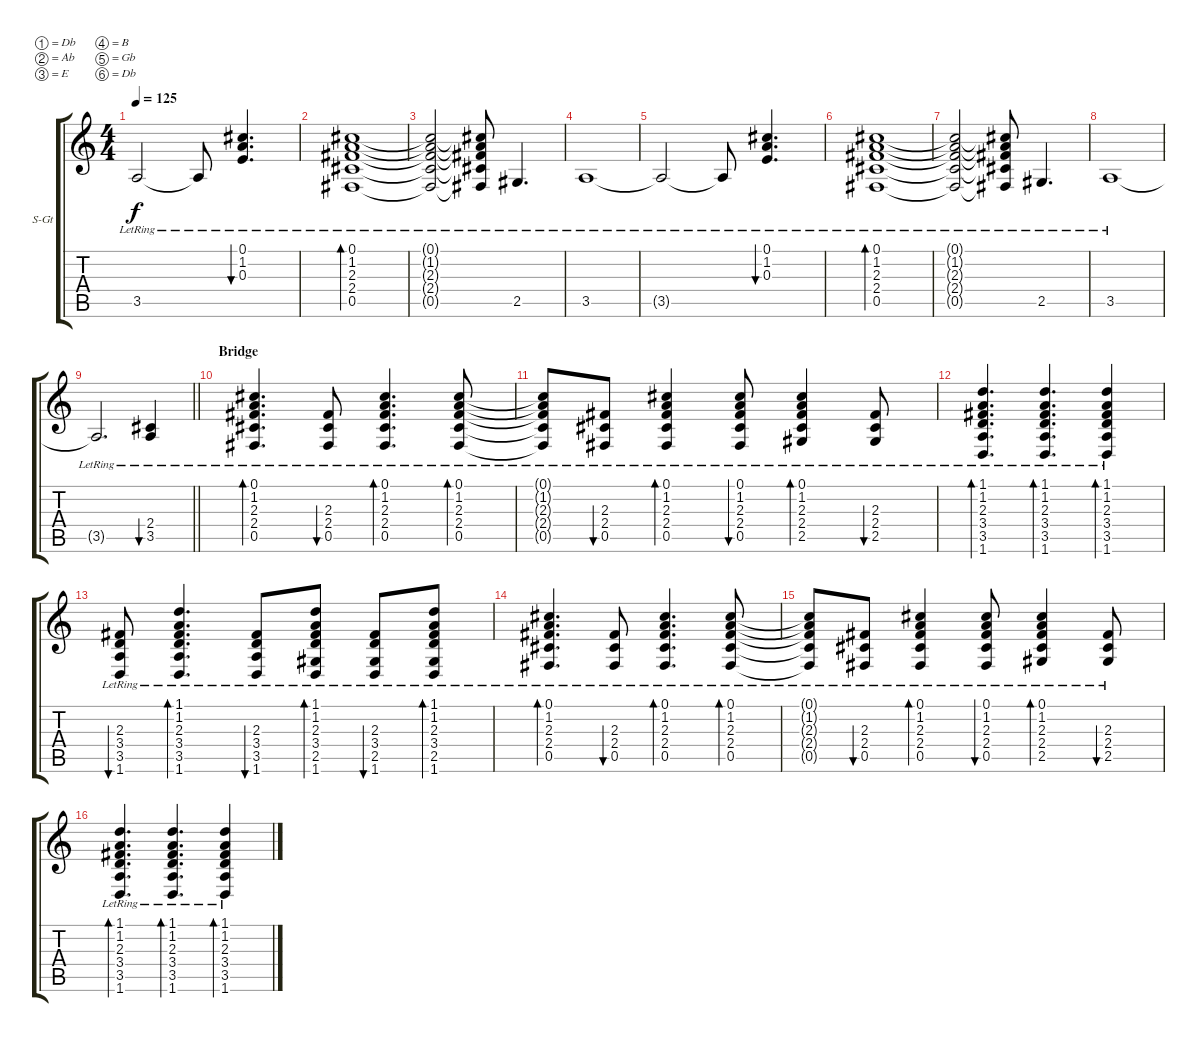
\bracketExtendMode groupsimilarinstruments
\firstSystemTrackNameOrientation horizontal
\otherSystemsTrackNameOrientation horizontal
\track ("Acoustic 01" "S-Gt") {instrument acousticguitarsteel}
\staff {score tabs}
\tuning (Db4 Ab3 E3 B2 Gb2 Db2)
\ts (4 4)
\tempo 125
\clef g2
\ks c
3.5{lr t}.2{dy f} 3.5{lr t}.8 (0.1{lr} 1.2{lr} 0.3{lr}).4{d bu 120} |
(0.1{lr} 1.2{lr} 2.3{lr} 2.4{lr} 0.5{lr}).1{bd 120} |
(0.1{lr t} 1.2{lr t} 2.3{lr t} 2.4{lr t} 0.5{lr t}).2 (0.1{lr t} 1.2{lr t} 2.3{lr t} 2.4{lr t} 0.5{lr t}).8 2.5{lr}.4{d} |
3.5{lr}.1 |
3.5{lr t}.2 3.5{lr t}.8 (0.1{lr} 1.2{lr} 0.3{lr}).4{d bu 120} |
(0.1{lr} 1.2{lr} 2.3{lr} 2.4{lr} 0.5{lr}).1{bd 120} |
(0.1{lr t} 1.2{lr t} 2.3{lr t} 2.4{lr t} 0.5{lr t}).2 (0.1{lr t} 1.2{lr t} 2.3{lr t} 2.4{lr t} 0.5{lr t}).8 2.5{lr}.4{d} |
3.5{lr}.1 |
\barLineRight lightlight
3.5{lr t}.2{d} (2.4{lr} 3.5{lr}).4{bu 120} |
\section ("" "Bridge")
(0.1{lr} 1.2{lr} 2.3{lr} 2.4{lr} 0.5{lr}).4{d bd 30} (2.3{lr} 2.4{lr} 0.5{lr}).8{bu 30} (0.1{lr} 1.2{lr} 2.3{lr} 2.4{lr} 0.5{lr}).4{d bd 30} (0.1{lr} 1.2{lr} 2.3{lr} 2.4{lr} 0.5{lr}).8{bd 30} |
(0.1{lr t} 1.2{lr t} 2.3{lr t} 2.4{lr t} 0.5{lr t}).8 (2.3{lr} 2.4{lr} 0.5{lr}).8{bu 30} (0.1{lr} 1.2{lr} 2.3{lr} 2.4{lr} 0.5{lr}).4{bd 30} (0.1{lr} 1.2{lr} 2.3{lr} 2.4{lr} 0.5{lr}).8{bu 30} (0.1{lr} 1.2{lr} 2.3{lr} 2.4{lr} 2.5{lr}).4{bd 30} (2.3{lr} 2.4{lr} 2.5{lr}).8{bu 30} |
(1.1{lr} 1.2{lr} 2.3{lr} 3.4{lr} 3.5{lr} 1.6{lr}).4{d bd 30} (1.1{lr} 1.2{lr} 2.3{lr} 3.4{lr} 3.5{lr} 1.6{lr}).4{d bd 30} (1.1{lr} 1.2{lr} 2.3{lr} 3.4{lr} 3.5{lr} 1.6{lr}).4{bd 30} |
(2.3{lr} 3.4{lr} 3.5{lr} 1.6{lr}).8{bu 30} (1.1{lr} 1.2{lr} 2.3{lr} 3.4{lr} 3.5{lr} 1.6{lr}).4{d bd 30} (2.3{lr} 3.4{lr} 3.5{lr} 1.6{lr}).8{bu 30} (1.1{lr} 1.2{lr} 2.3{lr} 3.4{lr} 2.5{lr} 1.6{lr}).8{bd 30} (2.3{lr} 3.4{lr} 2.5{lr} 1.6{lr}).8{bu 30} (1.1{lr} 1.2{lr} 2.3{lr} 3.4{lr} 2.5{lr} 1.6{lr}).8{bd 30} |
(0.1{lr} 1.2{lr} 2.3{lr} 2.4{lr} 0.5{lr}).4{d bd 30} (2.3{lr} 2.4{lr} 0.5{lr}).8{bu 30} (0.1{lr} 1.2{lr} 2.3{lr} 2.4{lr} 0.5{lr}).4{d bd 30} (0.1{lr} 1.2{lr} 2.3{lr} 2.4{lr} 0.5{lr}).8{bd 30} |
(0.1{lr t} 1.2{lr t} 2.3{lr t} 2.4{lr t} 0.5{lr t}).8 (2.3{lr} 2.4{lr} 0.5{lr}).8{bu 30} (0.1{lr} 1.2{lr} 2.3{lr} 2.4{lr} 0.5{lr}).4{bd 30} (0.1{lr} 1.2{lr} 2.3{lr} 2.4{lr} 0.5{lr}).8{bu 30} (0.1{lr} 1.2{lr} 2.3{lr} 2.4{lr} 2.5{lr}).4{bd 30} (2.3{lr} 2.4{lr} 2.5{lr}).8{bu 30} |
(1.1{lr} 1.2{lr} 2.3{lr} 3.4{lr} 3.5{lr} 1.6{lr}).4{d bd 30} (1.1{lr} 1.2{lr} 2.3{lr} 3.4{lr} 3.5{lr} 1.6{lr}).4{d bd 30} (1.1{lr} 1.2{lr} 2.3{lr} 3.4{lr} 3.5{lr} 1.6{lr}).4{bd 30}
